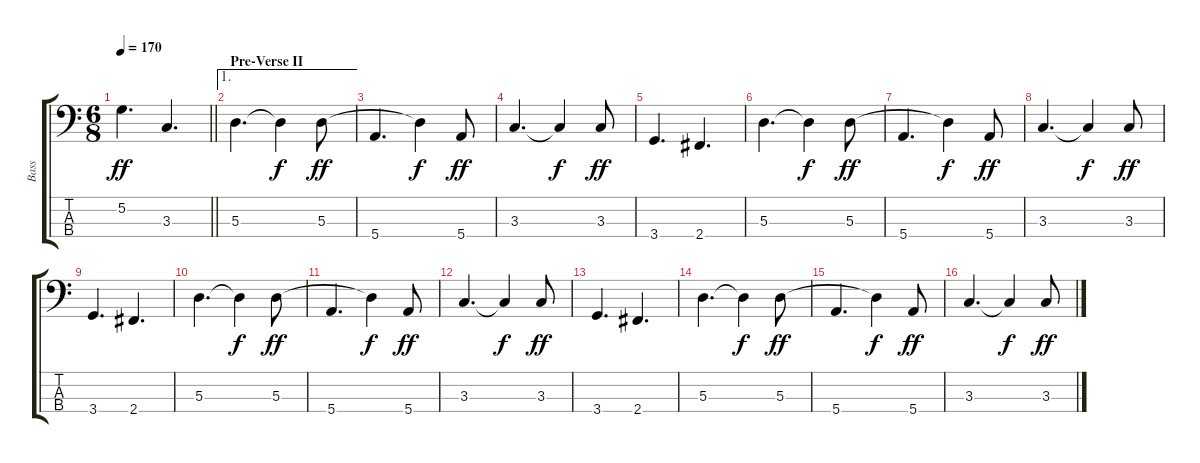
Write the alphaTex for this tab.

\track ("Bass" "Bass") {instrument electricbassfinger}
\staff {score tabs}
\tuning (G2 D2 A1 E1) {hide}
\ts (6 8)
\tempo 170
\clef f4
\barLineRight lightlight
\ks c
5.2.4{d dy ff} 3.3.4{d} |
\ae 1
\section ("" "Pre-Verse II")
5.3.4{d} 5.3{t}.4{dy f} 5.3.8{dy ff} |
5.4.4{d} 5.3{t}.4{dy f} 5.4.8{dy ff} |
3.3.4{d} 3.3{t}.4{dy f} 3.3.8{dy ff} |
3.4.4{d} 2.4.4{d} |
5.3.4{d} 5.3{t}.4{dy f} 5.3.8{dy ff} |
5.4.4{d} 5.3{t}.4{dy f} 5.4.8{dy ff} |
3.3.4{d} 3.3{t}.4{dy f} 3.3.8{dy ff} |
3.4.4{d} 2.4.4{d} |
5.3.4{d} 5.3{t}.4{dy f} 5.3.8{dy ff} |
5.4.4{d} 5.3{t}.4{dy f} 5.4.8{dy ff} |
3.3.4{d} 3.3{t}.4{dy f} 3.3.8{dy ff} |
3.4.4{d} 2.4.4{d} |
5.3.4{d} 5.3{t}.4{dy f} 5.3.8{dy ff} |
5.4.4{d} 5.3{t}.4{dy f} 5.4.8{dy ff} |
3.3.4{d} 3.3{t}.4{dy f} 3.3.8{dy ff}
